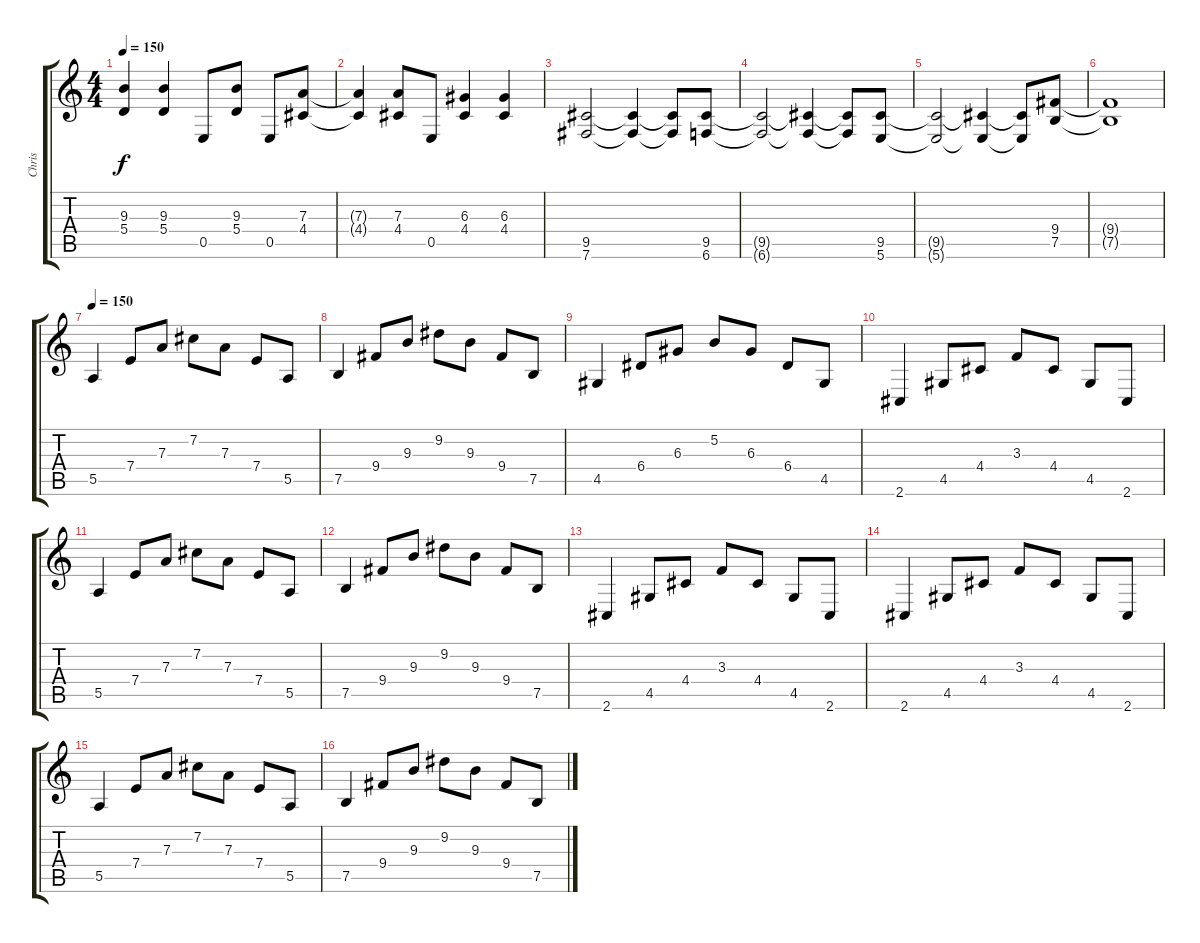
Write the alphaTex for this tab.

\track ("Chris" "Chris") {instrument distortionguitar}
\staff {score tabs}
\tuning (B3 Gb3 D3 A2 E2 B1) {hide}
\ts (4 4)
\tempo 150
\clef g2
\ks c
(9.3{t} 5.4{t}).4{dy f} (9.3 5.4).4 0.5.8 (9.3 5.4).8 0.5.8 (7.3 4.4).8 |
(7.3{t} 4.4{t}).4 (7.3 4.4).8 0.5.8 (6.3 4.4).4 (6.3 4.4).4 |
(9.5 7.6).2 (9.5{t} 7.6{t}).4 (9.5{t} 7.6{t}).8 (9.5 6.6).8 |
(9.5{t} 6.6{t}).2 (9.5{t} 6.6{t}).4 (9.5{t} 6.6{t}).8 (9.5 5.6).8 |
(9.5{t} 5.6{t}).2 (9.5{t} 5.6{t}).4 (9.5{t} 5.6{t}).8 (9.4 7.5).8 |
(9.4{t} 7.5{t}).1 |
\tempo 150
5.5.4{instrument electricguitarclean} 7.4.8 7.3.8 7.2.8 7.3.8 7.4.8 5.5.8 |
7.5.4 9.4.8 9.3.8 9.2.8 9.3.8 9.4.8 7.5.8 |
4.5.4 6.4.8 6.3.8 5.2.8 6.3.8 6.4.8 4.5.8 |
2.6.4 4.5.8 4.4.8 3.3.8 4.4.8 4.5.8 2.6.8 |
5.5.4 7.4.8 7.3.8 7.2.8 7.3.8 7.4.8 5.5.8 |
7.5.4 9.4.8 9.3.8 9.2.8 9.3.8 9.4.8 7.5.8 |
2.6.4 4.5.8 4.4.8 3.3.8 4.4.8 4.5.8 2.6.8 |
2.6.4 4.5.8 4.4.8 3.3.8 4.4.8 4.5.8 2.6.8 |
5.5.4 7.4.8 7.3.8 7.2.8 7.3.8 7.4.8 5.5.8 |
7.5.4 9.4.8 9.3.8 9.2.8 9.3.8 9.4.8 7.5.8
